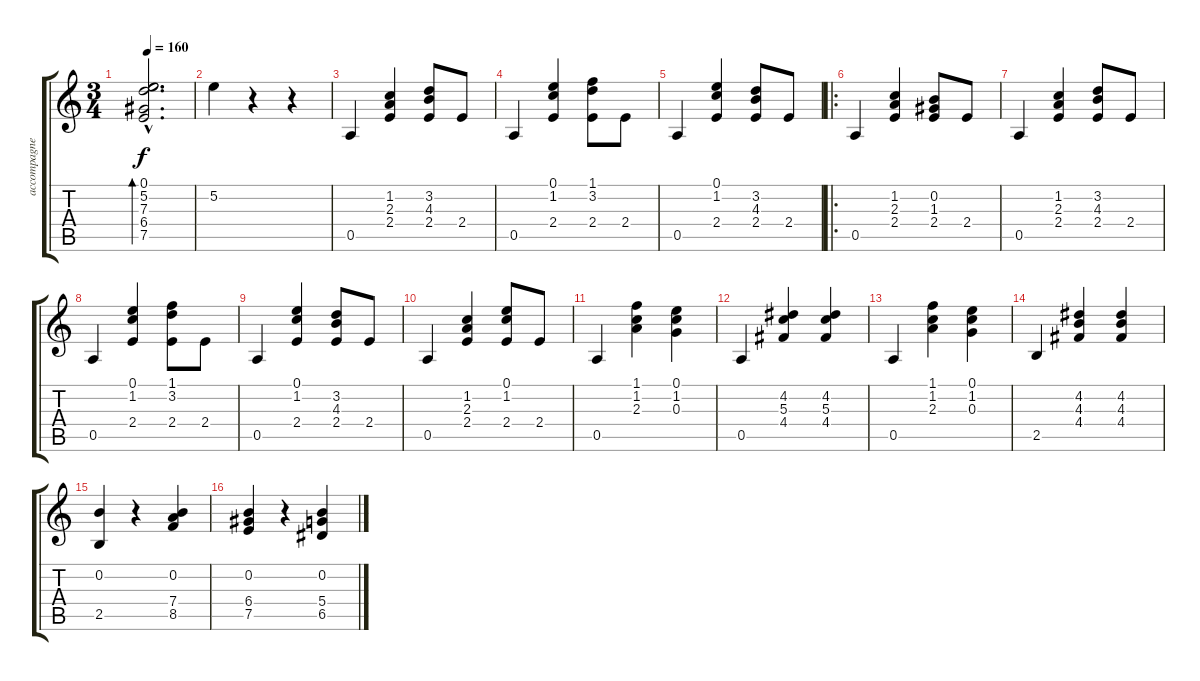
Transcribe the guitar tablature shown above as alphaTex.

\track ("accompagnement" "accompagne") {instrument acousticguitarnylon}
\staff {score tabs}
\tuning (E4 B3 G3 D3 A2 D2) {hide}
\ts (3 4)
\tempo 160
\clef g2
\ks c
(0.1{hac} 5.2{hac} 7.3{hac} 6.4{hac} 7.5{hac}).2{d bd 60 dy f instrument acousticguitarnylon} |
5.2.4 r.4 r.4 |
0.5.4 (1.2 2.3 2.4).4 (3.2 4.3 2.4).8 2.4.8 |
0.5.4 (0.1 1.2 2.4).4 (1.1 3.2 2.4).8 2.4.8 |
0.5.4 (0.1 1.2 2.4).4 (3.2 4.3 2.4).8 2.4.8 |
\ro
0.5.4 (1.2 2.3 2.4).4 (0.2 1.3 2.4).8 2.4.8 |
0.5.4 (1.2 2.3 2.4).4 (3.2 4.3 2.4).8 2.4.8 |
0.5.4 (0.1 1.2 2.4).4 (1.1 3.2 2.4).8 2.4.8 |
0.5.4 (0.1 1.2 2.4).4 (3.2 4.3 2.4).8 2.4.8 |
0.5.4 (1.2 2.3 2.4).4 (0.1 1.2 2.4).8 2.4.8 |
0.5.4 (1.1 1.2 2.3).4 (0.1 1.2 0.3).4 |
0.5.4 (4.2 5.3 4.4).4 (4.2 5.3 4.4).4 |
0.5.4 (1.1 1.2 2.3).4 (0.1 1.2 0.3).4 |
2.5.4 (4.2 4.3 4.4).4 (4.2 4.3 4.4).4 |
(0.2 2.5).4 r.4 (0.2 7.4 8.5).4 |
(0.2 6.4 7.5).4 r.4 (0.2 5.4 6.5).4
